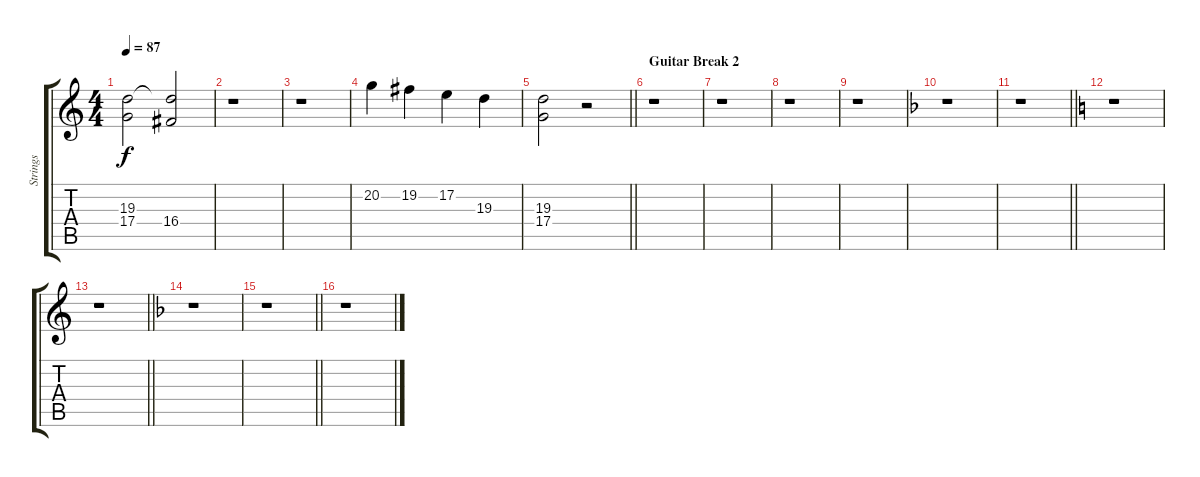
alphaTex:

\track ("Strings" "Strings") {instrument stringensemble1}
\staff {score tabs}
\tuning (E4 B3 G3 D3 A2 E2) {hide}
\ts (4 4)
\tempo 87
\clef g2
\ks c
(19.3 17.4).2{dy f} (19.3{t} 16.4).2 |
r.1 |
r.1 |
20.2.4 19.2.4 17.2.4 19.3.4 |
\barLineRight lightlight
(19.3 17.4).2 r.2 |
\section ("" "Guitar Break 2")
r.1 |
r.1 |
r.1 |
r.1 |
\ks f
r.1 |
\barLineRight lightlight
r.1 |
\ks c
r.1 |
\barLineRight lightlight
r.1 |
\ks f
r.1 |
\barLineRight lightlight
r.1 |
r.1
